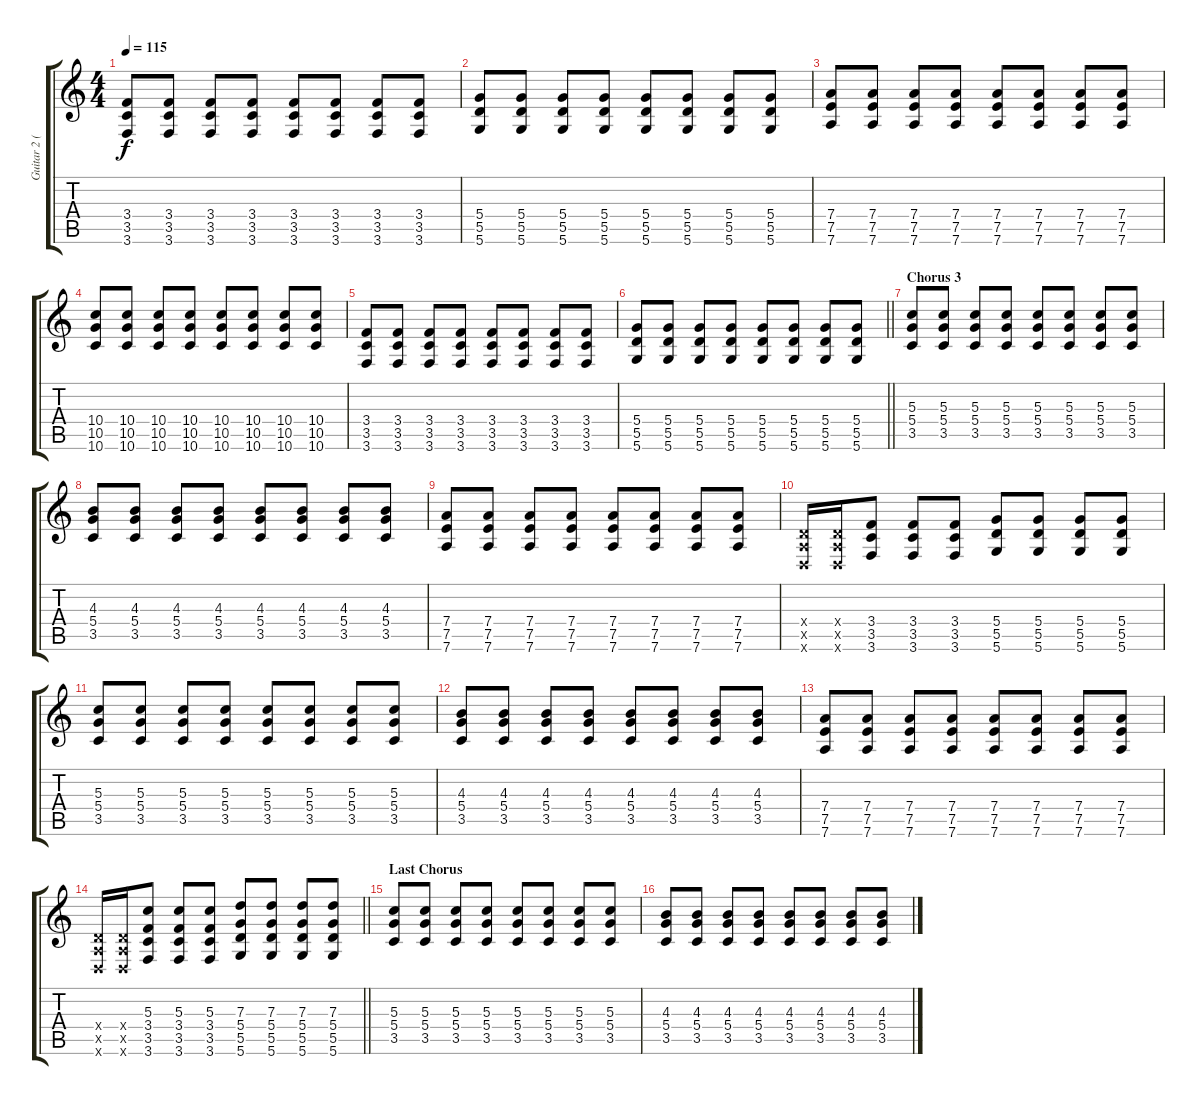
\track ("Guitar 2 (Rythm)" "Guitar 2 (") {instrument overdrivenguitar}
\staff {score tabs}
\tuning (E4 B3 G3 D3 A2 D2) {hide}
\ts (4 4)
\tempo 115
\clef g2
\ks c
(3.4 3.5 3.6).8{dy f} (3.4 3.5 3.6).8 (3.4 3.5 3.6).8 (3.4 3.5 3.6).8 (3.4 3.5 3.6).8 (3.4 3.5 3.6).8 (3.4 3.5 3.6).8 (3.4 3.5 3.6).8 |
(5.4 5.5 5.6).8 (5.4 5.5 5.6).8 (5.4 5.5 5.6).8 (5.4 5.5 5.6).8 (5.4 5.5 5.6).8 (5.4 5.5 5.6).8 (5.4 5.5 5.6).8 (5.4 5.5 5.6).8 |
(7.4 7.5 7.6).8 (7.4 7.5 7.6).8 (7.4 7.5 7.6).8 (7.4 7.5 7.6).8 (7.4 7.5 7.6).8 (7.4 7.5 7.6).8 (7.4 7.5 7.6).8 (7.4 7.5 7.6).8 |
(10.4 10.5 10.6).8 (10.4 10.5 10.6).8 (10.4 10.5 10.6).8 (10.4 10.5 10.6).8 (10.4 10.5 10.6).8 (10.4 10.5 10.6).8 (10.4 10.5 10.6).8 (10.4 10.5 10.6).8 |
(3.4 3.5 3.6).8 (3.4 3.5 3.6).8 (3.4 3.5 3.6).8 (3.4 3.5 3.6).8 (3.4 3.5 3.6).8 (3.4 3.5 3.6).8 (3.4 3.5 3.6).8 (3.4 3.5 3.6).8 |
\barLineRight lightlight
(5.4 5.5 5.6).8 (5.4 5.5 5.6).8 (5.4 5.5 5.6).8 (5.4 5.5 5.6).8 (5.4 5.5 5.6).8 (5.4 5.5 5.6).8 (5.4 5.5 5.6).8 (5.4 5.5 5.6).8 |
\section ("" "Chorus 3")
(5.3 5.4 3.5).8 (5.3 5.4 3.5).8 (5.3 5.4 3.5).8 (5.3 5.4 3.5).8 (5.3 5.4 3.5).8 (5.3 5.4 3.5).8 (5.3 5.4 3.5).8 (5.3 5.4 3.5).8 |
(4.3 5.4 3.5).8 (4.3 5.4 3.5).8 (4.3 5.4 3.5).8 (4.3 5.4 3.5).8 (4.3 5.4 3.5).8 (4.3 5.4 3.5).8 (4.3 5.4 3.5).8 (4.3 5.4 3.5).8 |
(7.4 7.5 7.6).8 (7.4 7.5 7.6).8 (7.4 7.5 7.6).8 (7.4 7.5 7.6).8 (7.4 7.5 7.6).8 (7.4 7.5 7.6).8 (7.4 7.5 7.6).8 (7.4 7.5 7.6).8 |
(0.4{x} 0.5{x} 0.6{x}).16 (0.4{x} 0.5{x} 0.6{x}).16 (3.4 3.5 3.6).8 (3.4 3.5 3.6).8 (3.4 3.5 3.6).8 (5.4 5.5 5.6).8 (5.4 5.5 5.6).8 (5.4 5.5 5.6).8 (5.4 5.5 5.6).8 |
(5.3 5.4 3.5).8 (5.3 5.4 3.5).8 (5.3 5.4 3.5).8 (5.3 5.4 3.5).8 (5.3 5.4 3.5).8 (5.3 5.4 3.5).8 (5.3 5.4 3.5).8 (5.3 5.4 3.5).8 |
(4.3 5.4 3.5).8 (4.3 5.4 3.5).8 (4.3 5.4 3.5).8 (4.3 5.4 3.5).8 (4.3 5.4 3.5).8 (4.3 5.4 3.5).8 (4.3 5.4 3.5).8 (4.3 5.4 3.5).8 |
(7.4 7.5 7.6).8 (7.4 7.5 7.6).8 (7.4 7.5 7.6).8 (7.4 7.5 7.6).8 (7.4 7.5 7.6).8 (7.4 7.5 7.6).8 (7.4 7.5 7.6).8 (7.4 7.5 7.6).8 |
\barLineRight lightlight
(0.4{x} 0.5{x} 0.6{x}).16 (0.4{x} 0.5{x} 0.6{x}).16 (5.3 3.4 3.5 3.6).8 (5.3 3.4 3.5 3.6).8 (5.3 3.4 3.5 3.6).8 (7.3 5.4 5.5 5.6).8 (7.3 5.4 5.5 5.6).8 (7.3 5.4 5.5 5.6).8 (7.3 5.4 5.5 5.6).8 |
\section ("" "Last Chorus")
(5.3 5.4 3.5).8 (5.3 5.4 3.5).8 (5.3 5.4 3.5).8 (5.3 5.4 3.5).8 (5.3 5.4 3.5).8 (5.3 5.4 3.5).8 (5.3 5.4 3.5).8 (5.3 5.4 3.5).8 |
(4.3 5.4 3.5).8 (4.3 5.4 3.5).8 (4.3 5.4 3.5).8 (4.3 5.4 3.5).8 (4.3 5.4 3.5).8 (4.3 5.4 3.5).8 (4.3 5.4 3.5).8 (4.3 5.4 3.5).8
